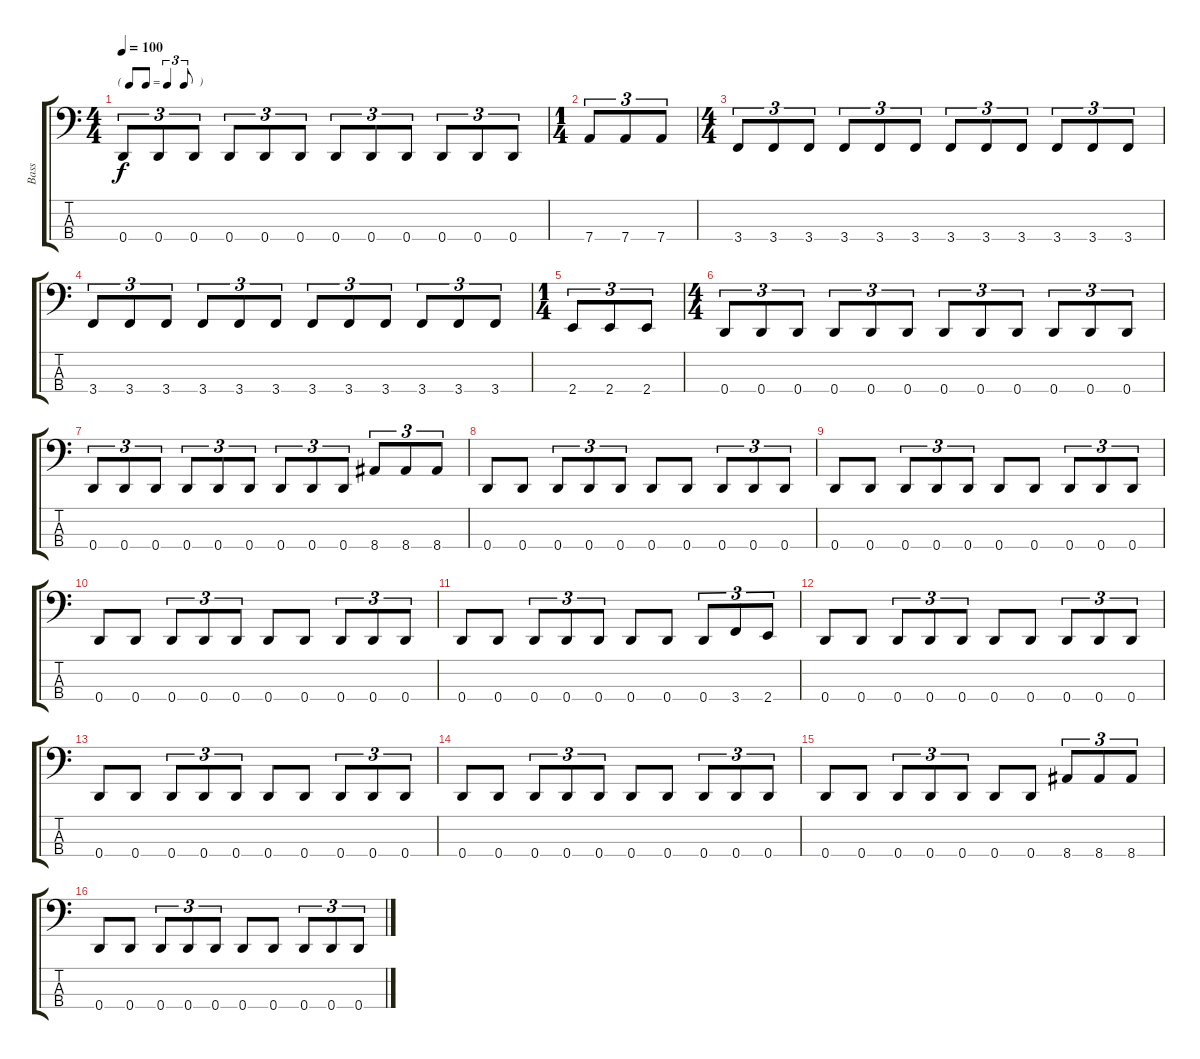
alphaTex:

\track ("Bass" "Bass") {instrument electricbassfinger}
\staff {score tabs}
\tuning (G2 D2 A1 D1) {hide}
\ts (4 4)
\tf triplet8th
\tempo 100
\clef f4
\ks c
0.4.8{tu (3 2) dy f} 0.4.8{tu (3 2)} 0.4.8{tu (3 2)} 0.4.8{tu (3 2)} 0.4.8{tu (3 2)} 0.4.8{tu (3 2)} 0.4.8{tu (3 2)} 0.4.8{tu (3 2)} 0.4.8{tu (3 2)} 0.4.8{tu (3 2)} 0.4.8{tu (3 2)} 0.4.8{tu (3 2)} |
\ts (1 4)
7.4.8{tu (3 2)} 7.4.8{tu (3 2)} 7.4.8{tu (3 2)} |
\ts (4 4)
3.4.8{tu (3 2)} 3.4.8{tu (3 2)} 3.4.8{tu (3 2)} 3.4.8{tu (3 2)} 3.4.8{tu (3 2)} 3.4.8{tu (3 2)} 3.4.8{tu (3 2)} 3.4.8{tu (3 2)} 3.4.8{tu (3 2)} 3.4.8{tu (3 2)} 3.4.8{tu (3 2)} 3.4.8{tu (3 2)} |
3.4.8{tu (3 2)} 3.4.8{tu (3 2)} 3.4.8{tu (3 2)} 3.4.8{tu (3 2)} 3.4.8{tu (3 2)} 3.4.8{tu (3 2)} 3.4.8{tu (3 2)} 3.4.8{tu (3 2)} 3.4.8{tu (3 2)} 3.4.8{tu (3 2)} 3.4.8{tu (3 2)} 3.4.8{tu (3 2)} |
\ts (1 4)
2.4.8{tu (3 2)} 2.4.8{tu (3 2)} 2.4.8{tu (3 2)} |
\ts (4 4)
0.4.8{tu (3 2)} 0.4.8{tu (3 2)} 0.4.8{tu (3 2)} 0.4.8{tu (3 2)} 0.4.8{tu (3 2)} 0.4.8{tu (3 2)} 0.4.8{tu (3 2)} 0.4.8{tu (3 2)} 0.4.8{tu (3 2)} 0.4.8{tu (3 2)} 0.4.8{tu (3 2)} 0.4.8{tu (3 2)} |
0.4.8{tu (3 2)} 0.4.8{tu (3 2)} 0.4.8{tu (3 2)} 0.4.8{tu (3 2)} 0.4.8{tu (3 2)} 0.4.8{tu (3 2)} 0.4.8{tu (3 2)} 0.4.8{tu (3 2)} 0.4.8{tu (3 2)} 8.4.8{tu (3 2)} 8.4.8{tu (3 2)} 8.4.8{tu (3 2)} |
0.4.8 0.4.8 0.4.8{tu (3 2)} 0.4.8{tu (3 2)} 0.4.8{tu (3 2)} 0.4.8 0.4.8 0.4.8{tu (3 2)} 0.4.8{tu (3 2)} 0.4.8{tu (3 2)} |
0.4.8 0.4.8 0.4.8{tu (3 2)} 0.4.8{tu (3 2)} 0.4.8{tu (3 2)} 0.4.8 0.4.8 0.4.8{tu (3 2)} 0.4.8{tu (3 2)} 0.4.8{tu (3 2)} |
0.4.8 0.4.8 0.4.8{tu (3 2)} 0.4.8{tu (3 2)} 0.4.8{tu (3 2)} 0.4.8 0.4.8 0.4.8{tu (3 2)} 0.4.8{tu (3 2)} 0.4.8{tu (3 2)} |
0.4.8 0.4.8 0.4.8{tu (3 2)} 0.4.8{tu (3 2)} 0.4.8{tu (3 2)} 0.4.8 0.4.8 0.4.8{tu (3 2)} 3.4.8{tu (3 2)} 2.4.8{tu (3 2)} |
0.4.8 0.4.8 0.4.8{tu (3 2)} 0.4.8{tu (3 2)} 0.4.8{tu (3 2)} 0.4.8 0.4.8 0.4.8{tu (3 2)} 0.4.8{tu (3 2)} 0.4.8{tu (3 2)} |
0.4.8 0.4.8 0.4.8{tu (3 2)} 0.4.8{tu (3 2)} 0.4.8{tu (3 2)} 0.4.8 0.4.8 0.4.8{tu (3 2)} 0.4.8{tu (3 2)} 0.4.8{tu (3 2)} |
0.4.8 0.4.8 0.4.8{tu (3 2)} 0.4.8{tu (3 2)} 0.4.8{tu (3 2)} 0.4.8 0.4.8 0.4.8{tu (3 2)} 0.4.8{tu (3 2)} 0.4.8{tu (3 2)} |
0.4.8 0.4.8 0.4.8{tu (3 2)} 0.4.8{tu (3 2)} 0.4.8{tu (3 2)} 0.4.8 0.4.8 8.4.8{tu (3 2)} 8.4.8{tu (3 2)} 8.4.8{tu (3 2)} |
0.4.8 0.4.8 0.4.8{tu (3 2)} 0.4.8{tu (3 2)} 0.4.8{tu (3 2)} 0.4.8 0.4.8 0.4.8{tu (3 2)} 0.4.8{tu (3 2)} 0.4.8{tu (3 2)}
